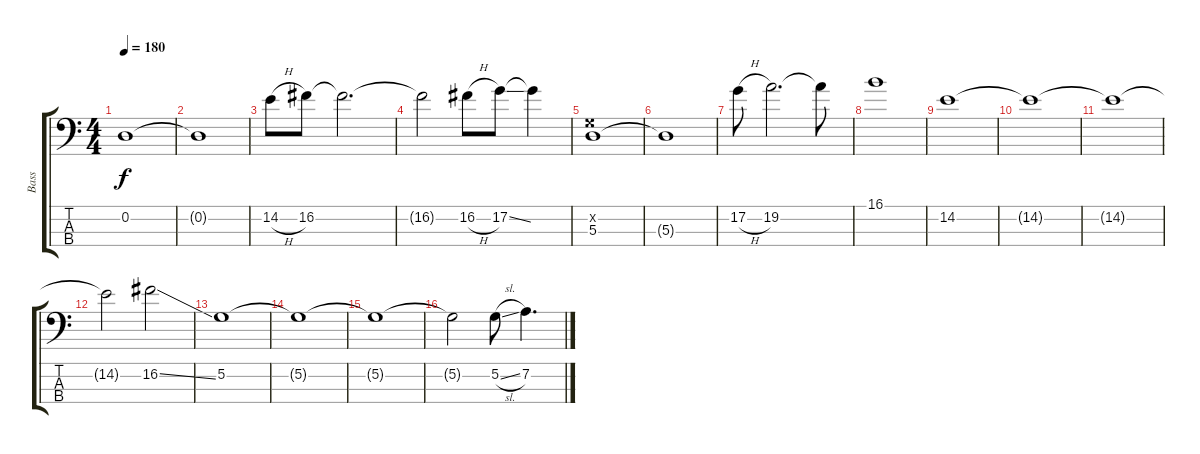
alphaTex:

\track ("Bass" "Bass") {instrument electricbassfinger}
\staff {score tabs}
\tuning (G2 D2 A1 D1) {hide}
\ts (4 4)
\tempo 180
\clef f4
\ks c
0.2.1{dy f} |
0.2{t}.1 |
14.2{h}.8 16.2.8 16.2{t}.2{d} |
16.2{t}.2 16.2{h}.8 17.2{ss}.8 17.2{t}.4 |
(5.2{x} 5.3).1 |
5.3{t}.1 |
17.2{h}.8 19.2.2{d} 19.2{t}.8 |
16.1.1 |
14.2.1 |
14.2{t}.1 |
14.2{t}.1 |
14.2{t}.2 16.2{ss}.2 |
5.2.1 |
5.2{t}.1 |
5.2{t}.1 |
5.2{t}.2 5.2{sl}.8 7.2.4{d}
